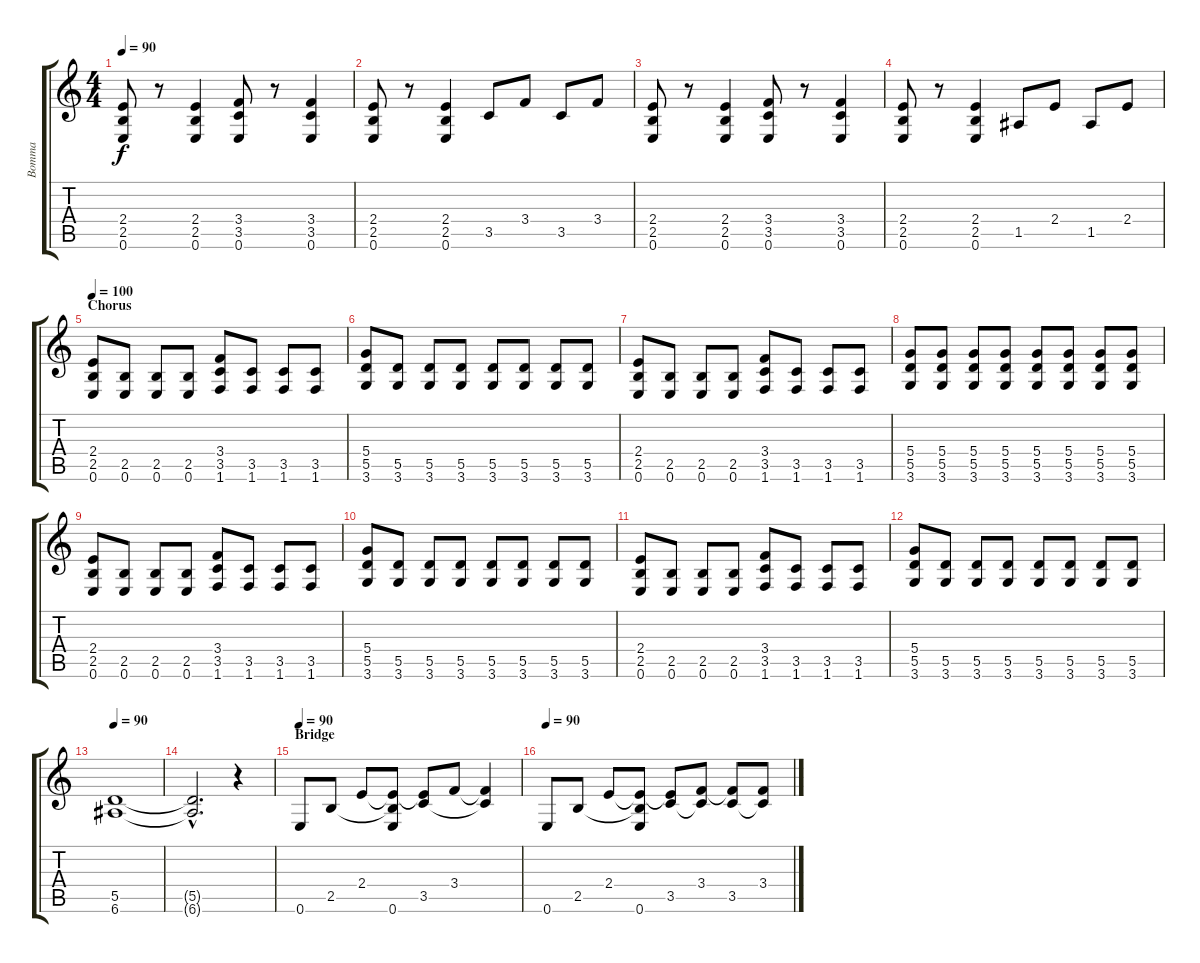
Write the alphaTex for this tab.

\track ("Bomma" "Bomma") {instrument electricguitarmuted}
\staff {score tabs}
\tuning (E4 B3 G3 D3 A2 E2) {hide}
\ts (4 4)
\tempo 90
\clef g2
\ks c
(2.4 2.5 0.6).8{dy f} r.8 (2.4 2.5 0.6).4 (3.4 3.5 0.6).8 r.8 (3.4 3.5 0.6).4 |
(2.4 2.5 0.6).8 r.8 (2.4 2.5 0.6).4 3.5.8 3.4.8 3.5.8 3.4.8 |
(2.4 2.5 0.6).8 r.8 (2.4 2.5 0.6).4 (3.4 3.5 0.6).8 r.8 (3.4 3.5 0.6).4 |
(2.4 2.5 0.6).8 r.8 (2.4 2.5 0.6).4 1.5.8 2.4.8 1.5.8 2.4.8 |
\section ("" "Chorus")
\tempo 100
(2.4 2.5 0.6).8 (2.5 0.6).8 (2.5 0.6).8 (2.5 0.6).8 (3.4 3.5 1.6).8 (3.5 1.6).8 (3.5 1.6).8 (3.5 1.6).8 |
(5.4 5.5 3.6).8 (5.5 3.6).8 (5.5 3.6).8 (5.5 3.6).8 (5.5 3.6).8 (5.5 3.6).8 (5.5 3.6).8 (5.5 3.6).8 |
(2.4 2.5 0.6).8 (2.5 0.6).8 (2.5 0.6).8 (2.5 0.6).8 (3.4 3.5 1.6).8 (3.5 1.6).8 (3.5 1.6).8 (3.5 1.6).8 |
(5.4 5.5 3.6).8 (5.4 5.5 3.6).8 (5.4 5.5 3.6).8 (5.4 5.5 3.6).8 (5.4 5.5 3.6).8 (5.4 5.5 3.6).8 (5.4 5.5 3.6).8 (5.4 5.5 3.6).8 |
(2.4 2.5 0.6).8 (2.5 0.6).8 (2.5 0.6).8 (2.5 0.6).8 (3.4 3.5 1.6).8 (3.5 1.6).8 (3.5 1.6).8 (3.5 1.6).8 |
(5.4 5.5 3.6).8 (5.5 3.6).8 (5.5 3.6).8 (5.5 3.6).8 (5.5 3.6).8 (5.5 3.6).8 (5.5 3.6).8 (5.5 3.6).8 |
(2.4 2.5 0.6).8 (2.5 0.6).8 (2.5 0.6).8 (2.5 0.6).8 (3.4 3.5 1.6).8 (3.5 1.6).8 (3.5 1.6).8 (3.5 1.6).8 |
(5.4 5.5 3.6).8 (5.5 3.6).8 (5.5 3.6).8 (5.5 3.6).8 (5.5 3.6).8 (5.5 3.6).8 (5.5 3.6).8 (5.5 3.6).8 |
\tempo 90
(5.5 6.6).1 |
(5.5{hac t} 6.6{hac t}).2{d} r.4 |
\section ("" "Bridge")
\tempo 90
0.6.8 2.5.8 2.4.8 (2.4{t} 2.5{t} 0.6).8 (2.4{t} 3.5).8 3.4.8 (3.4{t} 3.5{t}).4 |
\tempo 90
0.6.8 2.5.8 2.4.8 (2.4{t} 2.5{t} 0.6).8 (2.4{t} 3.5).8 (3.4 3.5{t}).8 (3.4{t} 3.5).8 (3.4 3.5{t}).8
